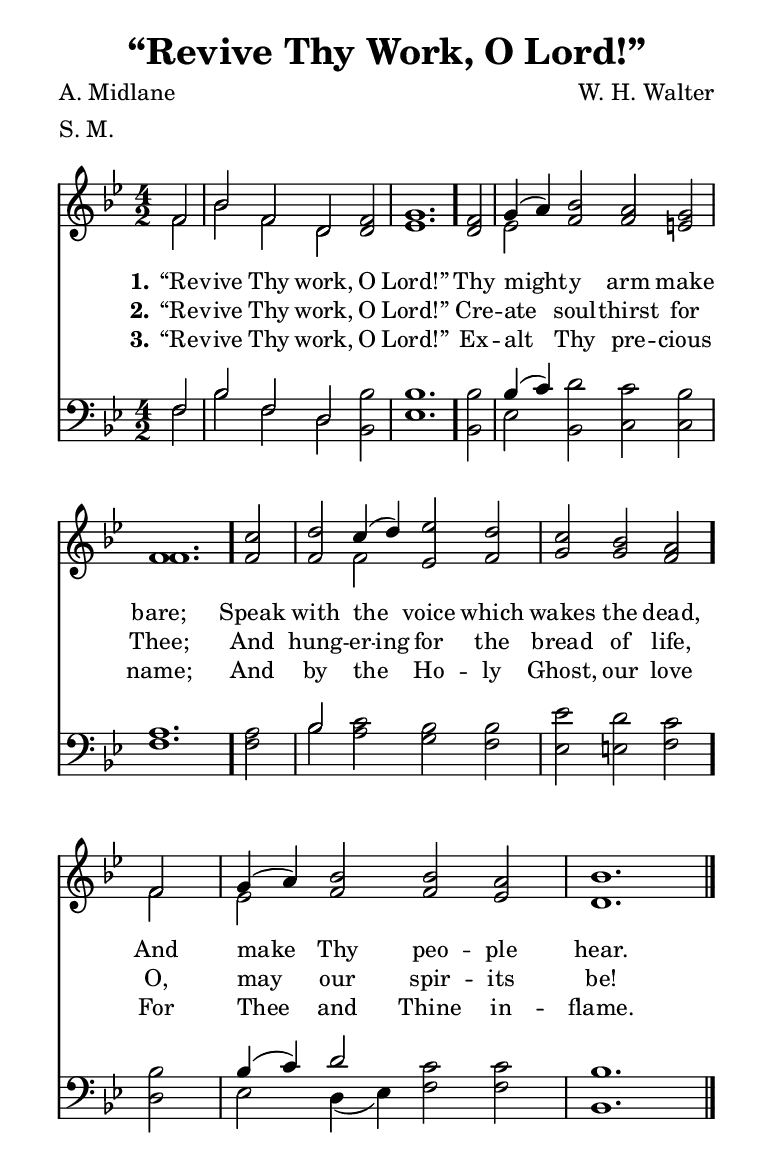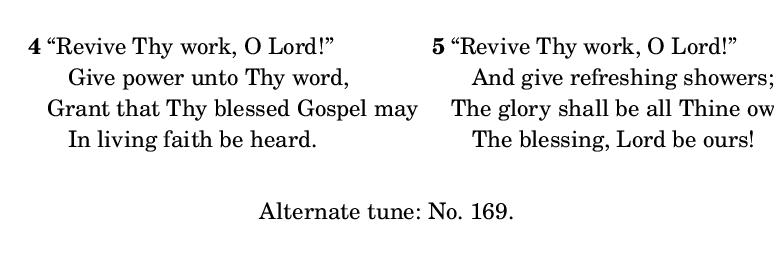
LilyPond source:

\include "common/global.ily"
\paper {
  \include "common/paper.ily"
  ragged-last-bottom = ##t
  %systems-per-page = ##f
  %page-count = #(cond (is-eogsized 2) (#t #f))
}

\header{
  hymnnumber = "377"
  title = "“Revive Thy Work, O Lord!”"
  tunename = "Festal Song"
  meter = "S. M."
  poet = "A. Midlane"
  composer = "W. H. Walter"
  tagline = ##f
}

global = {
  \include "common/overrides.ily"
  \override Staff.TimeSignature.style = #'numbered
  \time 4/2
  \override Score.MetronomeMark.transparent = ##t % hide all fermata changes too
  \tempo 2=80
  \key bes \major
  \partial 2
  \autoBeamOff
}

notesSoprano = {
\global
\relative c' {

  f2 | bes f d f | g1.
  f2 | g4( a) bes2 a g | f1. \eogbreak
  c'2 | d c4( d) ees2 d | c bes a
  f2 | g4( a) bes2 bes a | bes1.

  \bar "|."

}
}

notesAlto = {
\global
\relative e' {

  f2 | bes f d d | ees1.
  d2 | ees f f e | f1.
  f2 | f f ees f | g g f
  f2 | ees f f ees | d1.

}
}

notesTenor = {
\global
\relative a {

  f2 | bes f d bes' | bes1.
  bes2 | bes4( c) d2 c bes | a1.
  a2 | bes c bes bes | ees d c
  bes2 | bes4( c) d2 c c | bes1.

}
}

notesBass = {
\global
\relative f {

  f2 | bes f d bes | ees1.
  bes2 | ees bes c c | f1.
  f2 | bes a g f | ees e f
  d2 | ees d4( ees) f2 f | bes,1.

}
}

wordsA = \lyricmode {
\set stanza = "1."

“Re -- vive Thy work, O Lord!” \bar "."
Thy might -- y arm make bare; \bar "."
Speak with the voice which wakes the dead, \bar "."
And make Thy peo -- ple hear. \bar "."

}

wordsB = \lyricmode {
\set stanza = "2."

“Re -- vive Thy work, O Lord!”
Cre -- ate soul -- thirst for Thee;
And hung -- { \mon } er -- ing { \moff } for the bread of life,
O, may our spir -- its be!
}

wordsC = \lyricmode {
\set stanza = "3."

“Re -- vive Thy work, O Lord!”
Ex -- alt Thy pre -- cious name;
And by the Ho -- ly Ghost, our love
For Thee and Thine in -- flame.

}

wordsD = \markuplist {

\line { “Revive Thy work, O Lord!” }
\line { { \hspace #2 } Give power unto Thy word, }
\line { Grant that Thy blessed Gospel may }
\line { { \hspace #2 } In living faith be heard. }

}

wordsE = \markuplist {

\line { “Revive Thy work, O Lord!” }
\line { { \hspace #2 } And give refreshing showers; }
\line { The glory shall be all Thine own, }
\line { { \hspace #2 } The blessing, Lord be ours! }

}

\score {
  \context ChoirStaff <<
    \context Staff = upper <<
      \set Staff.autoBeaming = ##f
      \set ChoirStaff.systemStartDelimiter = #'SystemStartBar
      \set ChoirStaff.printPartCombineTexts = ##f
      \partcombine #'(2 . 9) \notesSoprano \notesAlto
      \context NullVoice = sopranos { \voiceOne << \notesSoprano >> }
      \context NullVoice = altos { \voiceTwo << \notesAlto >> }
      \context Lyrics = one   \lyricsto sopranos \wordsA
      \context Lyrics = two   \lyricsto sopranos \wordsB
      \context Lyrics = three \lyricsto sopranos \wordsC
    >>
    \context Staff = men <<
      \set Staff.autoBeaming = ##f
      \clef bass
      \set ChoirStaff.printPartCombineTexts = ##f
      \partcombine #'(2 . 9) \notesTenor \notesBass
      \context NullVoice = tenors { \voiceOne << \notesTenor >> }
      \context NullVoice = basses { \voiceTwo << \notesBass >> }
    >>
  >>
  \layout {
    \include "common/layout.ily"
  }
  \midi{
    \include "common/midi.ily"
  }
}

\markup { \fill-line {
  \hspace #0.1
  \line{ \bold 4 \column { \wordsD } }
  \hspace #0.1
  \line{ \bold 5 \column { \wordsE } }
  \hspace #0.1
} }

\noPageBreak \markup { \vspace #2 \fill-line { "Alternate tune: No. 169." } }

\version "2.19.49"  % necessary for upgrading to future LilyPond versions.

% vi:set et ts=2 sw=2 ai nocindent syntax=lilypond:
